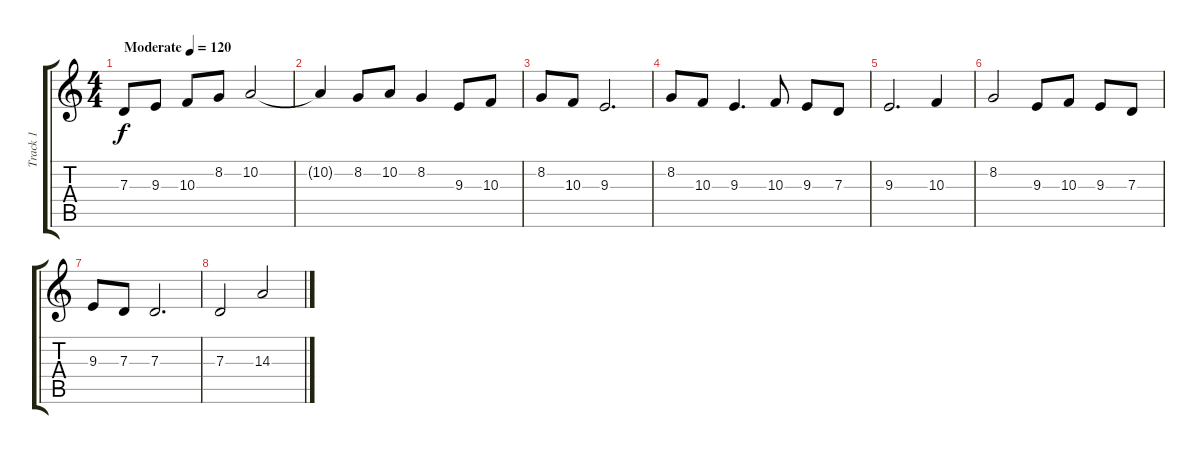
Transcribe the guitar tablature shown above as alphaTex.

\track ("Track 1" "Track 1") {instrument trumpet}
\staff {score tabs}
\tuning (E4 B3 G3 D3 A2 E2) {hide}
\ts (4 4)
\tempo (120 "Moderate")
\clef g2
\ks c
7.3.8{dy f instrument trumpet} 9.3.8 10.3.8 8.2.8 10.2.2 |
10.2{t}.4 8.2.8 10.2.8 8.2.4 9.3.8 10.3.8 |
8.2.8 10.3.8 9.3.2{d} |
8.2.8 10.3.8 9.3.4{d} 10.3.8 9.3.8 7.3.8 |
9.3.2{d} 10.3.4 |
8.2.2 9.3.8 10.3.8 9.3.8 7.3.8 |
9.3.8 7.3.8 7.3.2{d} |
7.3.2 14.3.2
